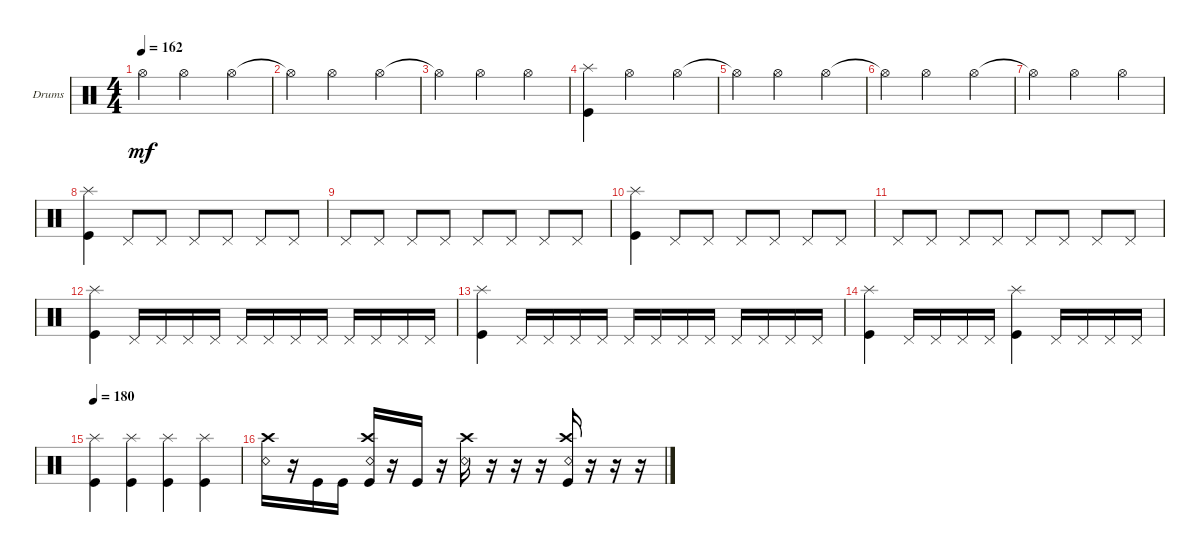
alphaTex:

\defaultSystemsLayout 4
\bracketExtendMode groupsimilarinstruments
\firstSystemTrackNameOrientation horizontal
\otherSystemsTrackNameOrientation horizontal
\track ("Drumkit" "Drums") {instrument percussion}
\staff {score}
\articulation defaults
\ts (4 4)
\tempo 162
\clef neutral
\ks c "Hi-Hat (open)"{t}.4{dy mf} "Hi-Hat (open)".2 "Hi-Hat (open)".4
|
"Hi-Hat (open)"{t}.4 "Hi-Hat (open)".2 "Hi-Hat (open)".4 |
"Hi-Hat (open)"{t}.4 "Hi-Hat (open)".2 "Hi-Hat (open)".4 |
("Splash (hit)" "Kick (hit)").4 "Hi-Hat (open)".2 "Hi-Hat (open)".4 |
"Hi-Hat (open)"{t}.4 "Hi-Hat (open)".2 "Hi-Hat (open)".4 |
"Hi-Hat (open)"{t}.4 "Hi-Hat (open)".2 "Hi-Hat (open)".4 |
"Hi-Hat (open)"{t}.4 "Hi-Hat (open)".2 "Hi-Hat (open)".4 |
("Kick (hit)" "Splash (hit)").4 "Pedal Hi-Hat (hit)".8 "Pedal Hi-Hat (hit)".8 "Pedal Hi-Hat (hit)".8 "Pedal Hi-Hat (hit)".8 "Pedal Hi-Hat (hit)".8 "Pedal Hi-Hat (hit)".8 |
"Pedal Hi-Hat (hit)".8 "Pedal Hi-Hat (hit)".8 "Pedal Hi-Hat (hit)".8 "Pedal Hi-Hat (hit)".8 "Pedal Hi-Hat (hit)".8 "Pedal Hi-Hat (hit)".8 "Pedal Hi-Hat (hit)".8 "Pedal Hi-Hat (hit)".8 |
("Kick (hit)" "Splash (hit)").4 "Pedal Hi-Hat (hit)".8 "Pedal Hi-Hat (hit)".8 "Pedal Hi-Hat (hit)".8 "Pedal Hi-Hat (hit)".8 "Pedal Hi-Hat (hit)".8 "Pedal Hi-Hat (hit)".8 |
"Pedal Hi-Hat (hit)".8 "Pedal Hi-Hat (hit)".8 "Pedal Hi-Hat (hit)".8 "Pedal Hi-Hat (hit)".8 "Pedal Hi-Hat (hit)".8 "Pedal Hi-Hat (hit)".8 "Pedal Hi-Hat (hit)".8 "Pedal Hi-Hat (hit)".8 |
("Kick (hit)" "Splash (hit)").4 "Pedal Hi-Hat (hit)".16 "Pedal Hi-Hat (hit)".16 "Pedal Hi-Hat (hit)".16 "Pedal Hi-Hat (hit)".16 "Pedal Hi-Hat (hit)".16 "Pedal Hi-Hat (hit)".16 "Pedal Hi-Hat (hit)".16 "Pedal Hi-Hat (hit)".16 "Pedal Hi-Hat (hit)".16 "Pedal Hi-Hat (hit)".16 "Pedal Hi-Hat (hit)".16 "Pedal Hi-Hat (hit)".16 |
("Kick (hit)" "Splash (hit)").4 "Pedal Hi-Hat (hit)".16 "Pedal Hi-Hat (hit)".16 "Pedal Hi-Hat (hit)".16 "Pedal Hi-Hat (hit)".16 "Pedal Hi-Hat (hit)".16 "Pedal Hi-Hat (hit)".16 "Pedal Hi-Hat (hit)".16 "Pedal Hi-Hat (hit)".16 "Pedal Hi-Hat (hit)".16 "Pedal Hi-Hat (hit)".16 "Pedal Hi-Hat (hit)".16 "Pedal Hi-Hat (hit)".16 |
("Kick (hit)" "Splash (hit)").4 "Pedal Hi-Hat (hit)".16 "Pedal Hi-Hat (hit)".16 "Pedal Hi-Hat (hit)".16 "Pedal Hi-Hat (hit)".16 ("Kick (hit)" "Splash (hit)").4 "Pedal Hi-Hat (hit)".16 "Pedal Hi-Hat (hit)".16 "Pedal Hi-Hat (hit)".16 "Pedal Hi-Hat (hit)".16 |
\tempo 180
("Kick (hit)" "Splash (hit)").4 ("Kick (hit)" "Splash (hit)").4 ("Kick (hit)" "Splash (hit)").4 ("Kick (hit)" "Splash (hit)").4 |
("Crash high (hit)" "Snare (rim shot)").16 r.16 "Kick (hit)".16 "Kick (hit)".16 ("Kick (hit)" "Snare (rim shot)" "Crash high (hit)").16 r.16 "Kick (hit)".16 r.16 ("Snare (rim shot)" "Crash high (hit)").16 r.16 r.16 r.16 ("Crash high (hit)" "Kick (hit)" "Snare (rim shot)").16 r.16 r.16 r.16
